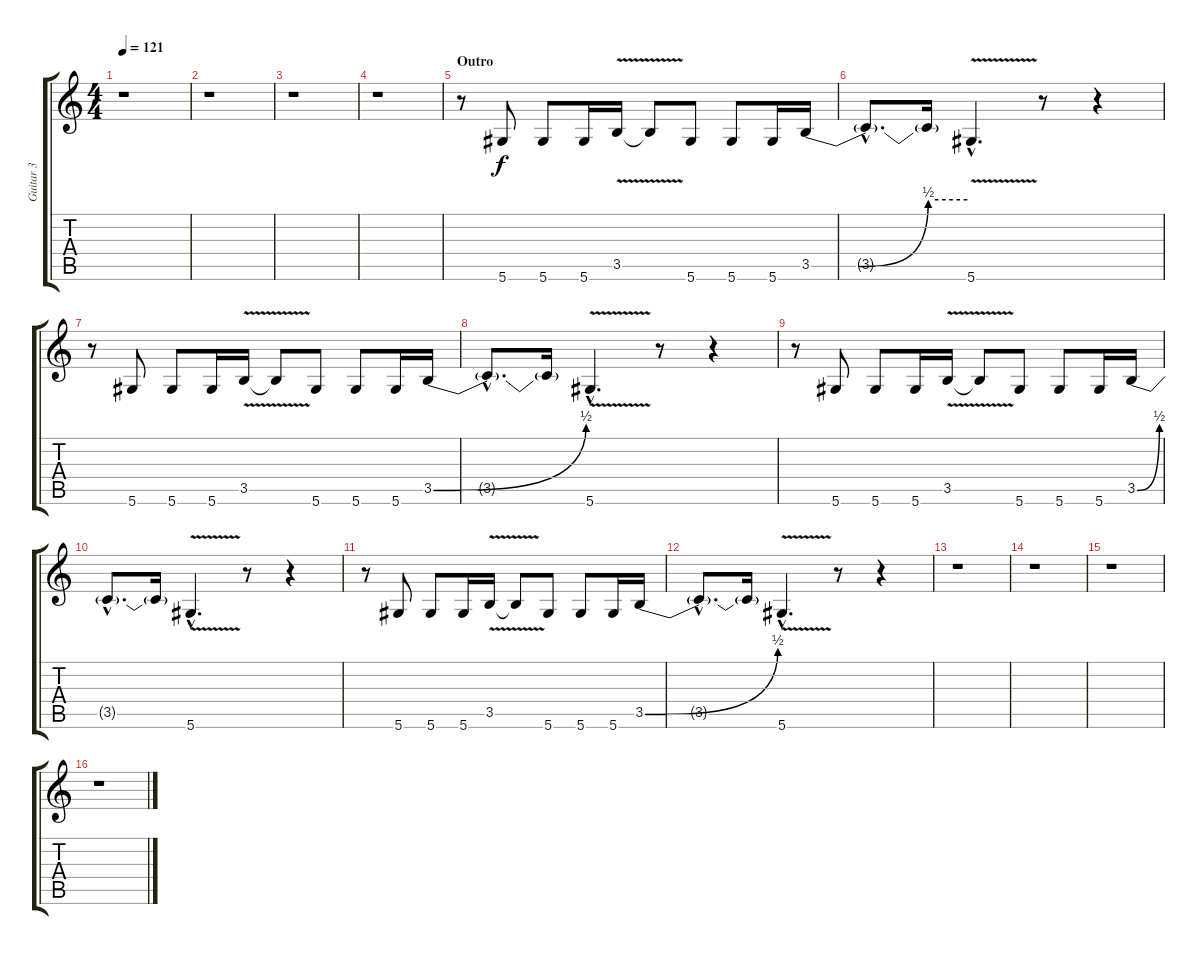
\track ("Guitar 3" "Guitar 3") {instrument overdrivenguitar}
\staff {score tabs}
\tuning (Eb4 Bb3 Gb3 Db3 Ab2 Eb2) {hide}
\ts (4 4)
\tempo 121
\clef g2
\ks c
r.1{dy p} |
r.1 |
r.1 |
r.1 |
\section ("" "Outro")
r.8 5.6.8{dy f} 5.6.8 5.6.16 3.5{v}.16 3.5{t}.8 5.6.8 5.6.8 5.6.16 3.5{be (custom 0 0 18 0 45 2 60 2)}.16 |
3.5{hac t}.8{d} 3.5{t}.16 5.6{v hac}.4{d} r.8 r.4 |
r.8 5.6.8 5.6.8 5.6.16 3.5{v}.16 3.5{t}.8 5.6.8 5.6.8 5.6.16 3.5{be (bend 0 0 60 2)}.16 |
3.5{hac t}.8{d} 3.5{t}.16 5.6{v hac}.4{d} r.8 r.4 |
r.8 5.6.8 5.6.8 5.6.16 3.5{v}.16 3.5{t}.8 5.6.8 5.6.8 5.6.16 3.5{be (bend 0 0 60 2)}.16 |
3.5{hac t}.8{d} 3.5{t}.16 5.6{v hac}.4{d} r.8 r.4 |
r.8 5.6.8 5.6.8 5.6.16 3.5{v}.16 3.5{t}.8 5.6.8 5.6.8 5.6.16 3.5{be (bend 0 0 60 2)}.16 |
3.5{hac t}.8{d} 3.5{t}.16 5.6{v hac}.4{d} r.8 r.4 |
r.1 |
r.1 |
r.1 |
r.1
